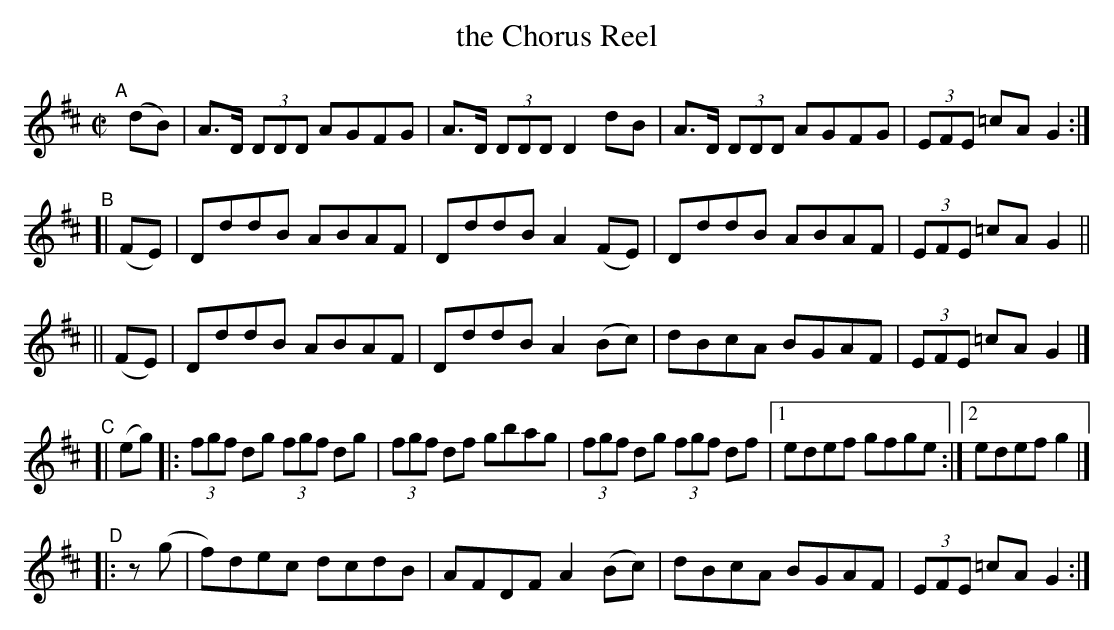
X:1
T: the Chorus Reel
M: C|
L: 1/8
K: D
"^A"\
[|](dB) | A>D (3DDD AGFG | A>D (3DDD D2dB | A>D (3DDD AGFG | (3EFE =cAG2  :|
"^B"\
[| (FE) | DddB ABAF | DddB A2(FE) | DddB ABAF | (3EFE =cA G2 ||
|| (FE) | DddB ABAF | DddB A2(Bc) | dBcA BGAF | (3EFE =cAG2 |]
"^C"\
[| (eg) |:(3fgf dg (3fgf dg | (3fgf df gbag | (3fgf dg (3fgf df |[1 edef gfge :|[2 edef g2 |]
"^D"\
|: z (g | f)dec dcdB | AFDF A2(Bc) | dBcA BGAF | (3EFE =cAG2 :|
